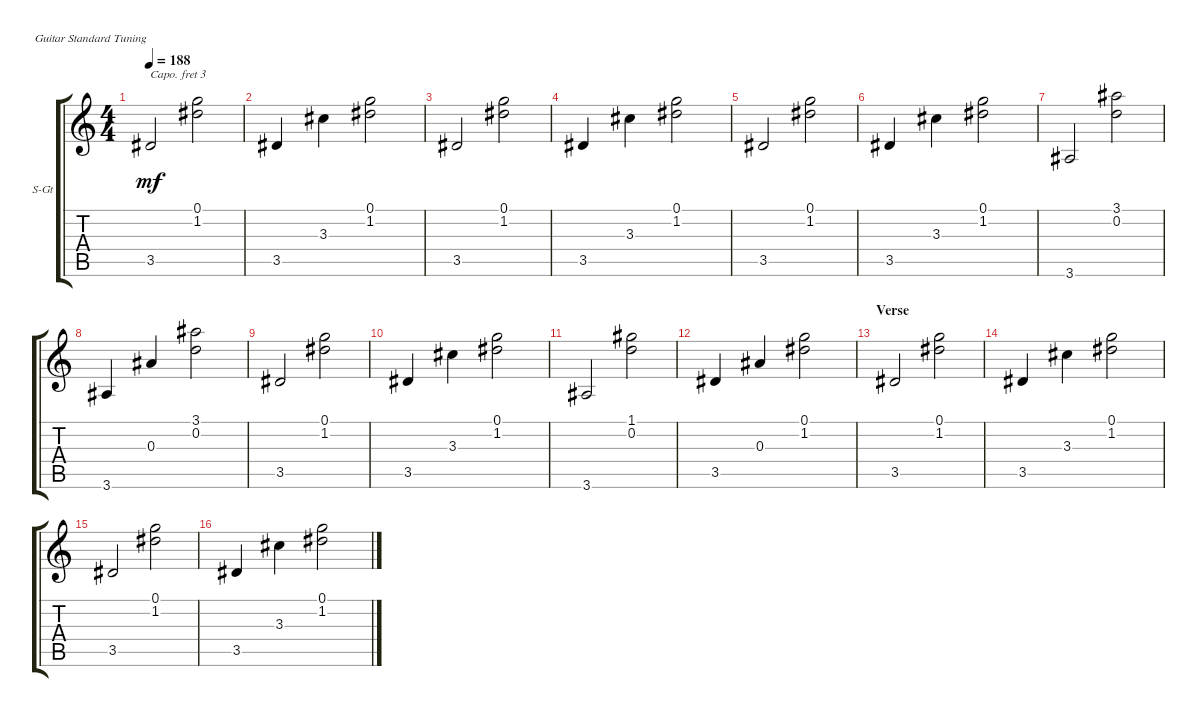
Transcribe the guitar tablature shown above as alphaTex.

\defaultSystemsLayout 4
\bracketExtendMode groupsimilarinstruments
\firstSystemTrackNameOrientation horizontal
\otherSystemsTrackNameOrientation horizontal
\track ("Steel Guitar" "S-Gt") {instrument acousticguitarsteel}
\staff {score tabs}
\capo 3
\tuning (E4 B3 G3 D3 A2 E2)
\ts (4 4)
\tempo 188
\clef g2
\ks c
3.5.2{dy mf} (0.1 1.2).2 |
3.5.4 3.3.4 (1.2 0.1).2 |
3.5.2 (0.1 1.2).2 |
3.5.4 3.3.4 (1.2 0.1).2 |
3.5.2 (0.1 1.2).2 |
3.5.4 3.3.4 (1.2 0.1).2 |
3.6.2 (3.1 0.2).2 |
3.6.4 0.3.4 (0.2 3.1).2 |
3.5.2 (0.1 1.2).2 |
3.5.4 3.3.4 (1.2 0.1).2 |
3.6.2 (1.1 0.2).2 |
3.5.4 0.3.4 (1.2 0.1).2 |
\section ("" "Verse")
3.5.2 (0.1 1.2).2 |
3.5.4 3.3.4 (1.2 0.1).2 |
3.5.2 (0.1 1.2).2 |
3.5.4 3.3.4 (1.2 0.1).2
